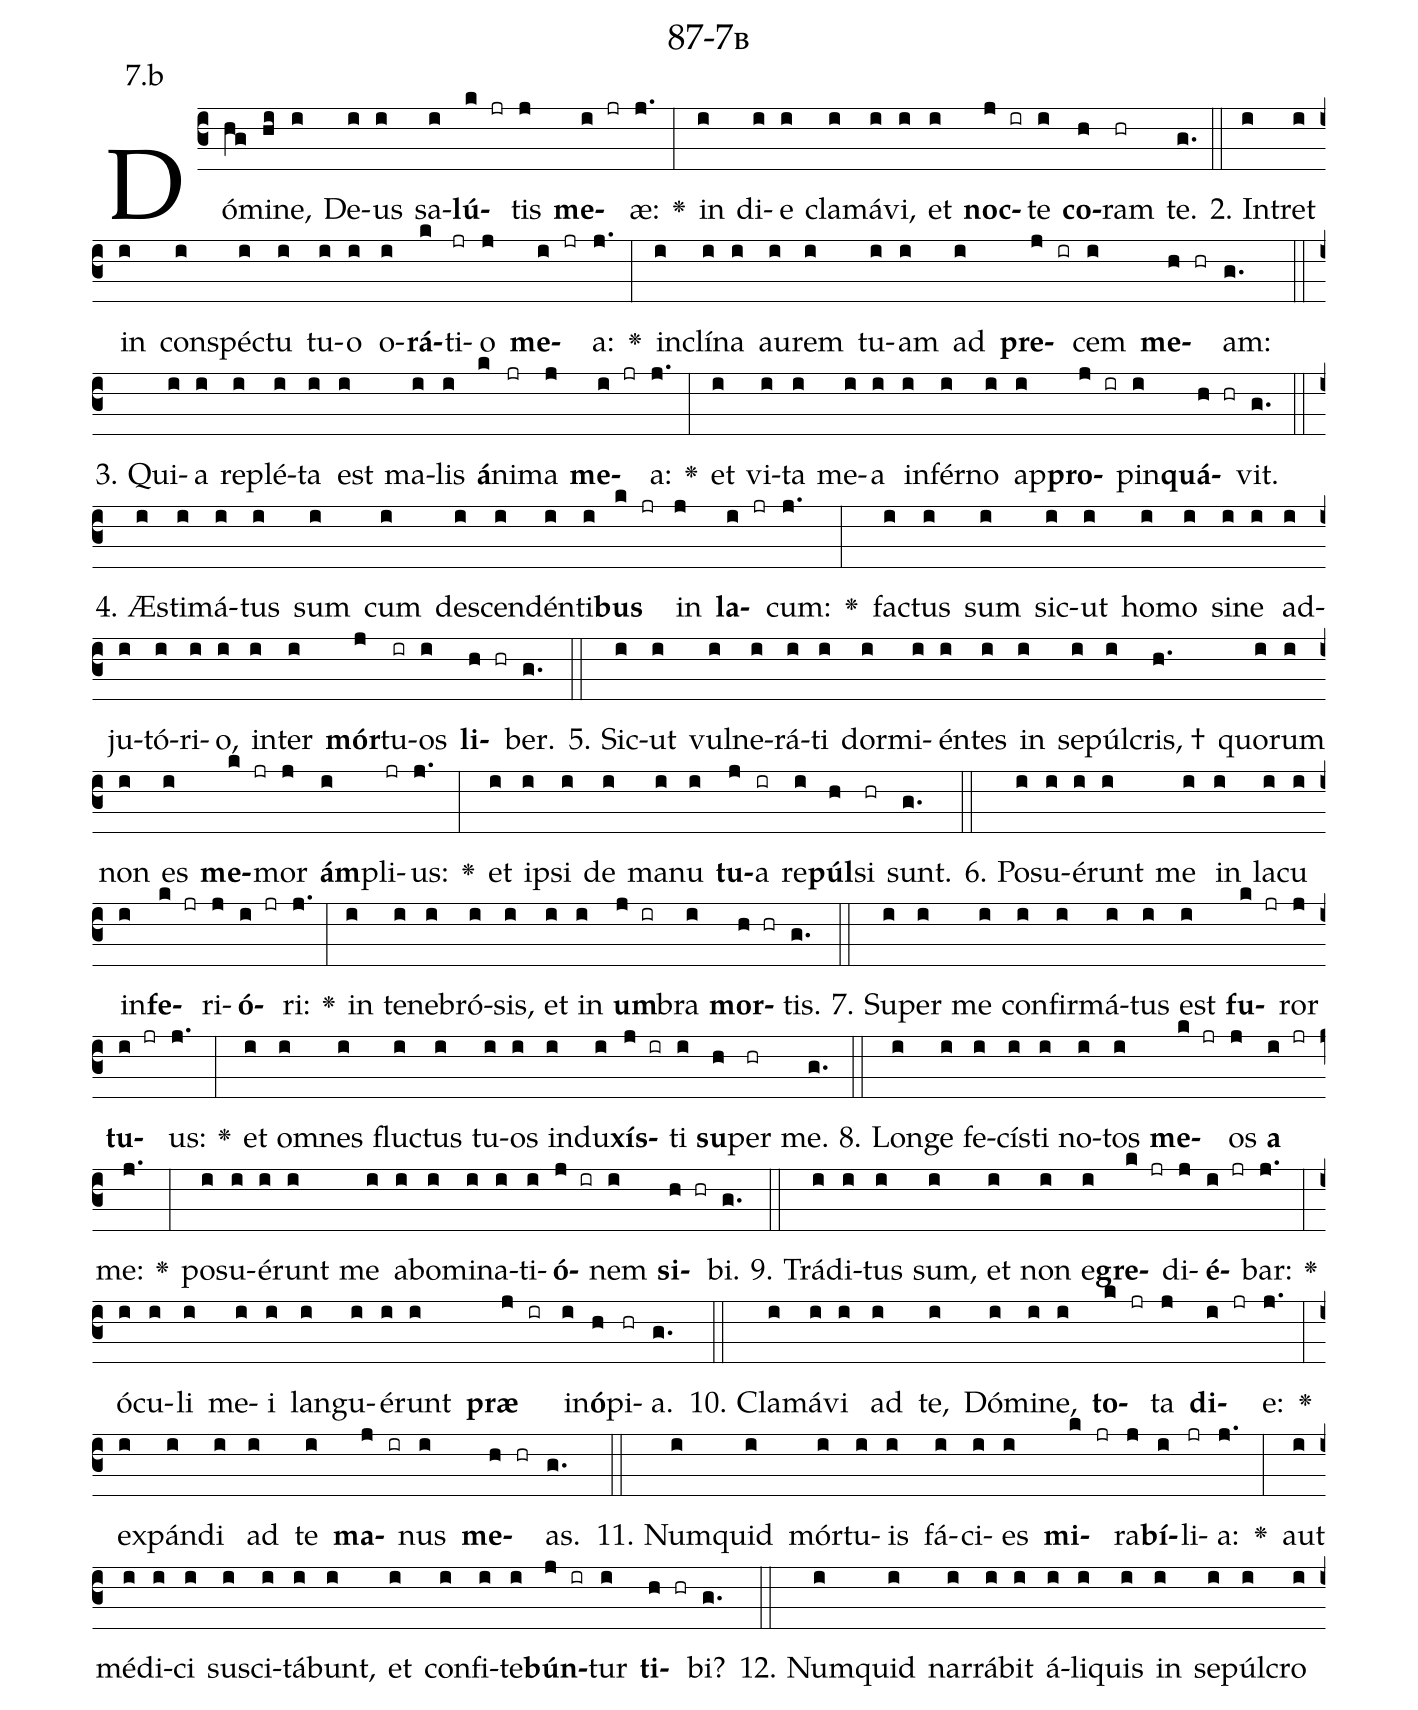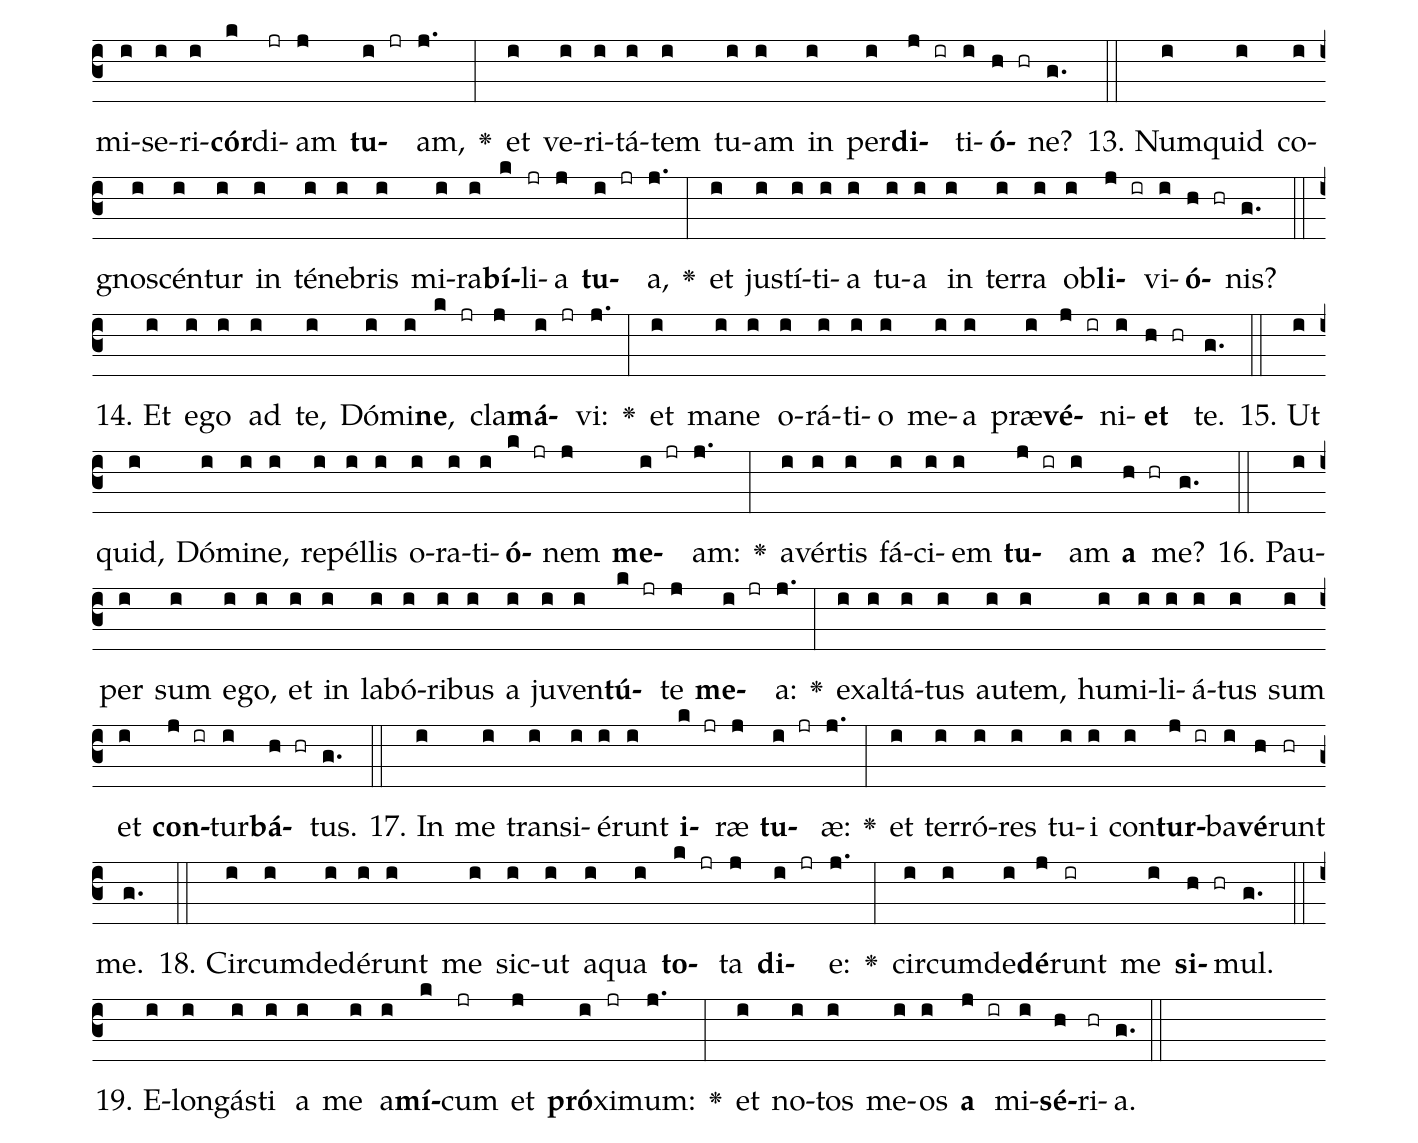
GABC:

name: 87-7b;
annotation: 7.b;
%%
(c3)Dó(hg)mi(hi)ne,(i) De(i)us(i) sa(i)<b>lú</b>(k jr)tis(j) <b>me</b>(i jr)æ:(j.) <v>\greheightstar</v>(:) in(i) di(i)e(i) cla(i)má(i)vi,(i) et(i) <b>noc</b>(j ir)te(i) <b>co</b>(h)ram(hr) te.(g.) (::)
2. In(i)tret(i) in(i) con(i)spéc(i)tu(i) tu(i)o(i) o(i)<b>rá</b>(k)ti(jr)o(j) <b>me</b>(i jr)a:(j.) <v>\greheightstar</v>(:) in(i)clí(i)na(i) au(i)rem(i) tu(i)am(i) ad(i) <b>pre</b>(j ir)cem(i) <b>me</b>(h hr)am:(g.) (::)
3. Qui(i)a(i) re(i)plé(i)ta(i) est(i) ma(i)lis(i) <b>á</b>(k)ni(jr)ma(j) <b>me</b>(i jr)a:(j.) <v>\greheightstar</v>(:) et(i) vi(i)ta(i) me(i)a(i) in(i)fér(i)no(i) ap(i)<b>pro</b>(j ir)pin(i)<b>quá</b>(h hr)vit.(g.) (::)
4. Æs(i)ti(i)má(i)tus(i) sum(i) cum(i) de(i)scen(i)dén(i)ti(i)<b>bus</b>(k jr) in(j) <b>la</b>(i jr)cum:(j.) <v>\greheightstar</v>(:) fac(i)tus(i) sum(i) sic(i)ut(i) ho(i)mo(i) si(i)ne(i) ad(i)ju(i)tó(i)ri(i)o,(i) in(i)ter(i) <b>mór</b>(j)tu(ir)os(i) <b>li</b>(h hr)ber.(g.) (::)
5. Sic(i)ut(i) vul(i)ne(i)rá(i)ti(i) dor(i)mi(i)én(i)tes(i) in(i) se(i)púl(i)cris, †(h.) quo(i)rum(i) non(i) es(i) <b>me</b>(k jr)mor(j) <b>ám</b>(i)pli(jr)us:(j.) <v>\greheightstar</v>(:) et(i) ip(i)si(i) de(i) ma(i)nu(i) <b>tu</b>(j)a(ir) re(i)<b>púl</b>(h)si(hr) sunt.(g.) (::)
6. Po(i)su(i)é(i)runt(i) me(i) in(i) la(i)cu(i) in(i)<b>fe</b>(k jr)ri(j)<b>ó</b>(i jr)ri:(j.) <v>\greheightstar</v>(:) in(i) te(i)ne(i)bró(i)sis,(i) et(i) in(i) <b>um</b>(j ir)bra(i) <b>mor</b>(h hr)tis.(g.) (::)
7. Su(i)per(i) me(i) con(i)fir(i)má(i)tus(i) est(i) <b>fu</b>(k jr)ror(j) <b>tu</b>(i jr)us:(j.) <v>\greheightstar</v>(:) et(i) om(i)nes(i) fluc(i)tus(i) tu(i)os(i) in(i)du(i)<b>xís</b>(j ir)ti(i) <b>su</b>(h)per(hr) me.(g.) (::)
8. Lon(i)ge(i) fe(i)cís(i)ti(i) no(i)tos(i) <b>me</b>(k jr)os(j) <b>a</b>(i jr) me:(j.) <v>\greheightstar</v>(:) po(i)su(i)é(i)runt(i) me(i) ab(i)o(i)mi(i)na(i)ti(i)<b>ó</b>(j ir)nem(i) <b>si</b>(h hr)bi.(g.) (::)
9. Trá(i)di(i)tus(i) sum,(i) et(i) non(i) e(i)<b>gre</b>(k jr)di(j)<b>é</b>(i jr)bar:(j.) <v>\greheightstar</v>(:) ó(i)cu(i)li(i) me(i)i(i) lan(i)gu(i)é(i)runt(i) <b>præ</b>(j ir) in(i)<b>ó</b>(h)pi(hr)a.(g.) (::)
10. Cla(i)má(i)vi(i) ad(i) te,(i) Dó(i)mi(i)ne,(i) <b>to</b>(k jr)ta(j) <b>di</b>(i jr)e:(j.) <v>\greheightstar</v>(:) ex(i)pán(i)di(i) ad(i) te(i) <b>ma</b>(j ir)nus(i) <b>me</b>(h hr)as.(g.) (::)
11. Num(i)quid(i) mór(i)tu(i)is(i) fá(i)ci(i)es(i) <b>mi</b>(k jr)ra(j)<b>bí</b>(i)li(jr)a:(j.) <v>\greheightstar</v>(:) aut(i) mé(i)di(i)ci(i) su(i)sci(i)tá(i)bunt,(i) et(i) con(i)fi(i)te(i)<b>bún</b>(j ir)tur(i) <b>ti</b>(h hr)bi?(g.) (::)
12. Num(i)quid(i) nar(i)rá(i)bit(i) á(i)li(i)quis(i) in(i) se(i)púl(i)cro(i) mi(i)se(i)ri(i)<b>cór</b>(k)di(jr)am(j) <b>tu</b>(i jr)am,(j.) <v>\greheightstar</v>(:) et(i) ve(i)ri(i)tá(i)tem(i) tu(i)am(i) in(i) per(i)<b>di</b>(j ir)ti(i)<b>ó</b>(h hr)ne?(g.) (::)
13. Num(i)quid(i) co(i)gno(i)scén(i)tur(i) in(i) té(i)ne(i)bris(i) mi(i)ra(i)<b>bí</b>(k)li(jr)a(j) <b>tu</b>(i jr)a,(j.) <v>\greheightstar</v>(:) et(i) jus(i)tí(i)ti(i)a(i) tu(i)a(i) in(i) ter(i)ra(i) ob(i)<b>li</b>(j ir)vi(i)<b>ó</b>(h hr)nis?(g.) (::)
14. Et(i) e(i)go(i) ad(i) te,(i) Dó(i)mi(i)<b>ne</b>,(k jr) cla(j)<b>má</b>(i jr)vi:(j.) <v>\greheightstar</v>(:) et(i) ma(i)ne(i) o(i)rá(i)ti(i)o(i) me(i)a(i) præ(i)<b>vé</b>(j ir)ni(i)<b>et</b>(h hr) te.(g.) (::)
15. Ut(i) quid,(i) Dó(i)mi(i)ne,(i) re(i)pél(i)lis(i) o(i)ra(i)ti(i)<b>ó</b>(k jr)nem(j) <b>me</b>(i jr)am:(j.) <v>\greheightstar</v>(:) a(i)vér(i)tis(i) fá(i)ci(i)em(i) <b>tu</b>(j ir)am(i) <b>a</b>(h hr) me?(g.) (::)
16. Pau(i)per(i) sum(i) e(i)go,(i) et(i) in(i) la(i)bó(i)ri(i)bus(i) a(i) ju(i)ven(i)<b>tú</b>(k jr)te(j) <b>me</b>(i jr)a:(j.) <v>\greheightstar</v>(:) ex(i)al(i)tá(i)tus(i) au(i)tem,(i) hu(i)mi(i)li(i)á(i)tus(i) sum(i) et(i) <b>con</b>(j ir)tur(i)<b>bá</b>(h hr)tus.(g.) (::)
17. In(i) me(i) trans(i)i(i)é(i)runt(i) <b>i</b>(k jr)ræ(j) <b>tu</b>(i jr)æ:(j.) <v>\greheightstar</v>(:) et(i) ter(i)ró(i)res(i) tu(i)i(i) con(i)<b>tur</b>(j ir)ba(i)<b>vé</b>(h)runt(hr) me.(g.) (::)
18. Cir(i)cum(i)de(i)dé(i)runt(i) me(i) sic(i)ut(i) a(i)qua(i) <b>to</b>(k jr)ta(j) <b>di</b>(i jr)e:(j.) <v>\greheightstar</v>(:) cir(i)cum(i)de(i)<b>dé</b>(j)runt(ir) me(i) <b>si</b>(h hr)mul.(g.) (::)
19. E(i)lon(i)gás(i)ti(i) a(i) me(i) a(i)<b>mí</b>(k)cum(jr) et(j) <b>pró</b>(i)xi(jr)mum:(j.) <v>\greheightstar</v>(:) et(i) no(i)tos(i) me(i)os(i) <b>a</b>(j ir) mi(i)<b>sé</b>(h)ri(hr)a.(g.) (::)
